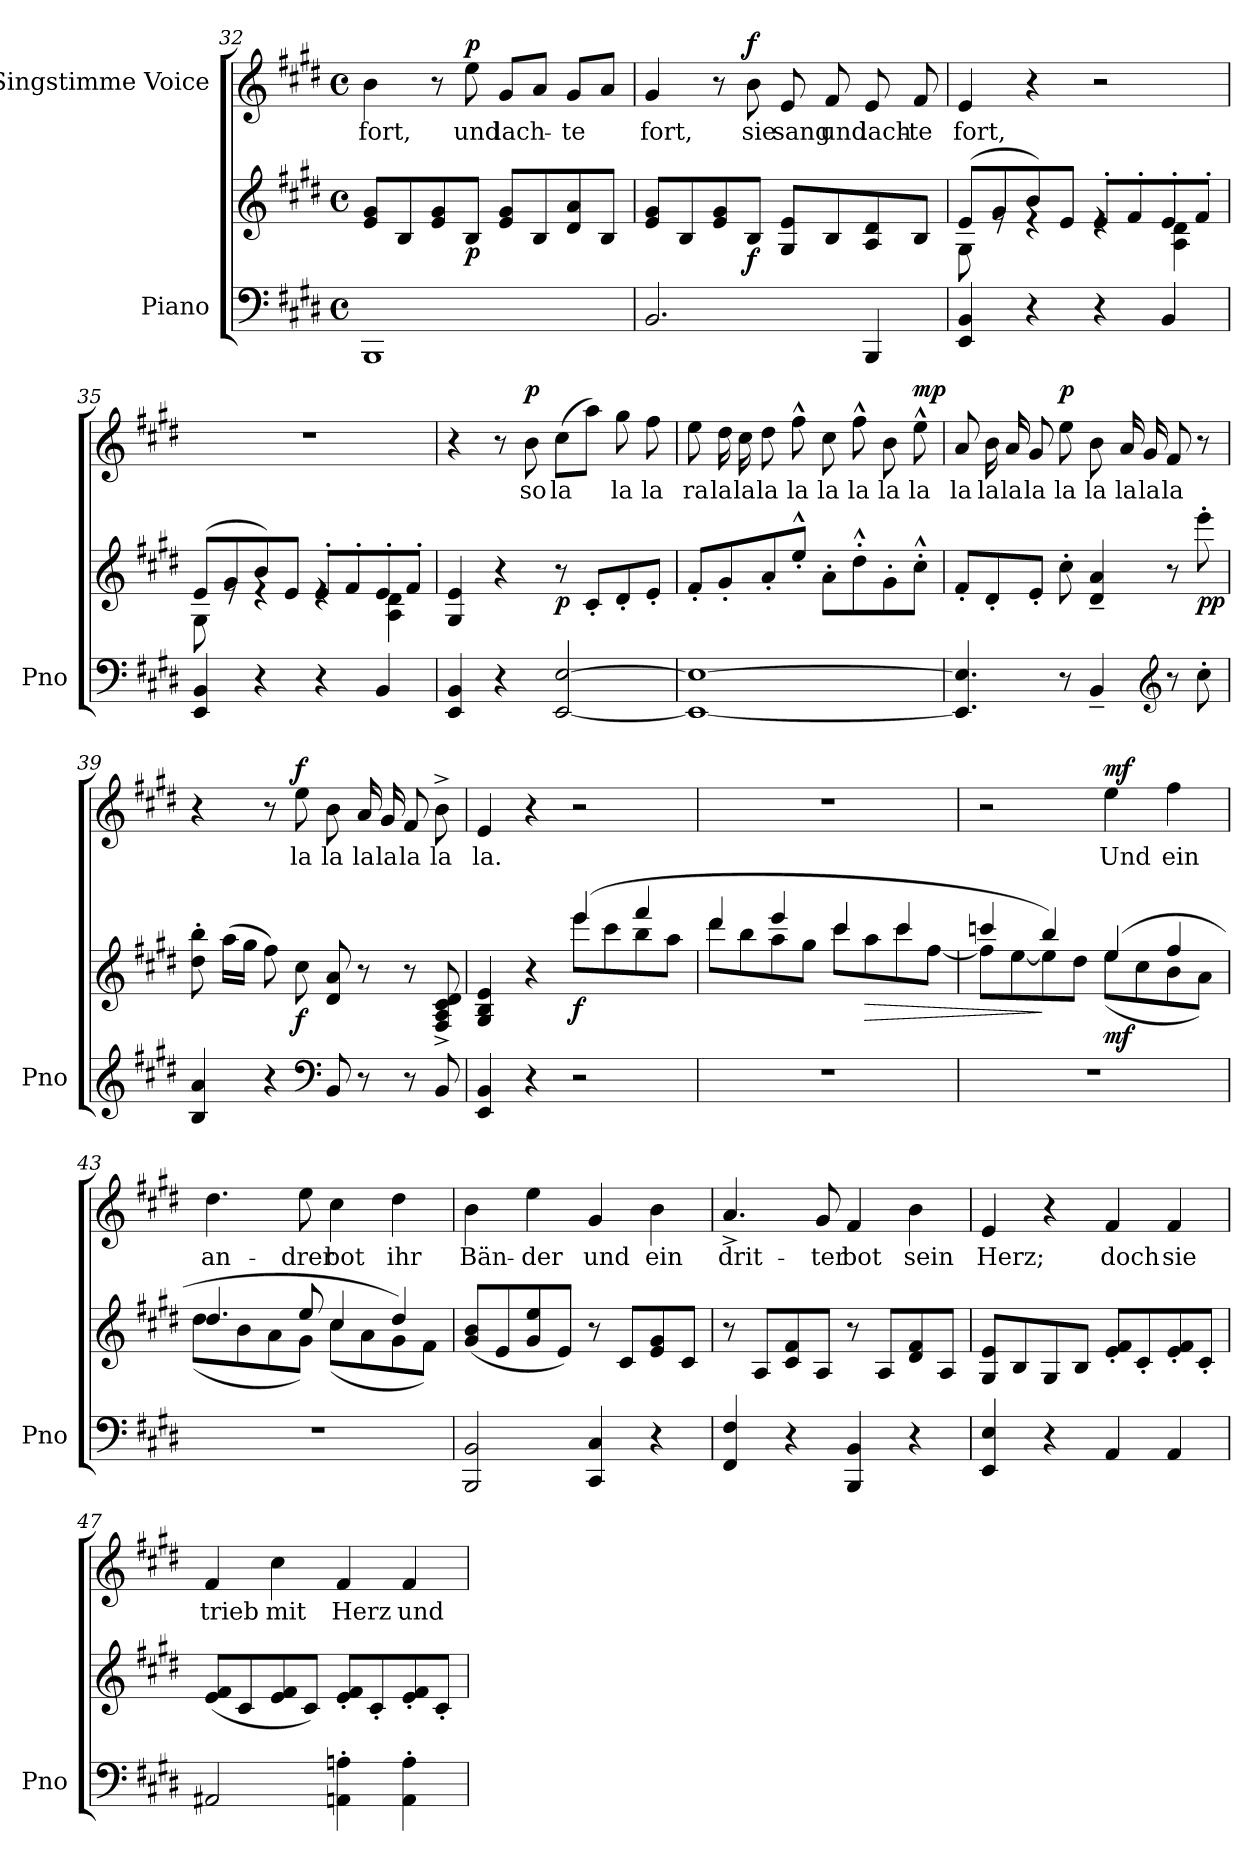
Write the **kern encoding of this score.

**kern	**kern	**dynam	**kern	**text	**dynam
*part2	*part2	*part2	*part1	*part1	*part1
*staff3	*staff2	*staff2/3	*staff1	*staff1	*staff1
*I"Piano	*	*	*I"Singstimme Voice	*	*
*I'Pno	*	*	*	*	*
!!LO:PB:g=z
*clefF4	*clefG2	*	*clefG2	*	*
*k[f#c#g#d#]	*k[f#c#g#d#]	*	*k[f#c#g#d#]	*	*
*M4/4	*M4/4	*	*M4/4	*	*
*met(c)	*met(c)	*	*met(c)	*	*
=32	=32	=32	=32	=32	=32
!	!	!	!	!LO:LY:b	!
1BBB	8e/ 8g#/L	.	4b\	fort,	.
.	8B/	.	.	.	.
.	8e/ 8g#/	.	8r	.	.
!	!	!LO:DY:b	!	!LO:LY:b	!LO:DY:a
.	8B/J	p	8ee\	und	p
!	!	!	!	!LO:LY:b	!
.	8e/ 8g#/L	.	8g#/L	lach-	.
.	8B/	.	8a/J	.	.
!	!	!	!	!LO:LY:b	!
.	8d#/ 8a/	.	8g#/L	-te	.
.	8B/J	.	8a/J	.	.
=33	=33	=33	=33	=33	=33
!	!	!	!	!LO:LY:b	!
2.BB/	8e/ 8g#/L	.	4g#/	fort,	.
.	8B/	.	.	.	.
.	8e/ 8g#/	.	8r	.	.
!	!	!LO:DY:b	!	!LO:LY:b	!LO:DY:a
.	8B/J	f	8b\	sie	f
!	!	!	!	!LO:LY:b	!
.	8G#/ 8e/L	.	8e/	sang	.
!	!	!	!	!LO:LY:b	!
.	8B/	.	8f#/	und	.
!	!	!	!	!LO:LY:b	!
4BBB/	8A/ 8d#/	.	8e/	lach-	.
!	!	!	!	!LO:LY:b	!
.	8B/J	.	8f#/	-te	.
=34	=34	=34	=34	=34	=34
*	*^	*	*	*	*
!	!	!	!	!	!LO:LY:b	!
4EE/ 4BB/	(>8e/L	8G#\	.	4e/	fort,	.
.	8g#/	8re	.	.	.	.
4r	8b/)	4re	.	4r	.	.
.	8e/J	.	.	.	.	.
4r	8e'/L	4re	.	2r	.	.
.	8f#'/	.	.	.	.	.
4BB/	8e'/	4A\ 4d#\	.	.	.	.
.	8f#'/J	.	.	.	.	.
=35	=35	=35	=35	=35	=35	=35
4EE/ 4BB/	(>8e/L	8G#\	.	1r	.	.
.	8g#/	8re	.	.	.	.
4r	8b/)	4re	.	.	.	.
.	8e/J	.	.	.	.	.
4r	8e'/L	4re	.	.	.	.
.	8f#'/	.	.	.	.	.
4BB/	8e'/	4A\ 4d#\	.	.	.	.
.	8f#'/J	.	.	.	.	.
*	*v	*v	*	*	*	*
!!LO:LB:g=z
=36	=36	=36	=36	=36	=36
4EE/ 4BB/	4G#/ 4e/	.	4r	.	.
4r	4r	.	8r	.	.
!	!	!	!	!LO:LY:b	!LO:DY:a
.	.	.	8b\	so	p
!	!	!LO:DY:b	!	!LO:LY:b	!
[2EE/ [2E/	8r	p	(>8cc#\L	la	.
.	8c#'/L	.	8aa\J)	.	.
!	!	!	!	!LO:LY:b	!
.	8d#'/	.	8gg#\	la	.
!	!	!	!	!LO:LY:b	!
.	8e'/J	.	8ff#\	la	.
=37	=37	=37	=37	=37	=37
!	!	!	!	!LO:LY:b	!
1EE_ 1E_	8f#'/L	.	8ee\	ra	.
!	!	!	!	!LO:LY:b	!
.	8g#'/	.	16dd#\	la	.
!	!	!	!	!LO:LY:b	!
.	.	.	16cc#\	la	.
!	!	!	!	!LO:LY:b	!
.	8a'/	.	8dd#\	la	.
!	!	!	!	!LO:LY:b	!
.	8ee'^^/J	.	8ff#^^\	la	.
!	!	!	!	!LO:LY:b	!
.	8a'\L	.	8cc#\	la	.
!	!	!	!	!LO:LY:b	!
.	8dd#'^^\	.	8ff#^^\	la	.
!	!	!	!	!LO:LY:b	!
.	8g#'\	.	8b\	la	.
!	!	!	!	!LO:LY:b	!LO:DY:a
.	8cc#'^^\J	.	8ee^^\	la	mp
=38	=38	=38	=38	=38	=38
!	!	!	!	!LO:LY:b	!
4.EE/] 4.E/]	8f#'/L	.	8a/	la	.
!	!	!	!	!LO:LY:b	!
.	8d#'/	.	16b\	la	.
!	!	!	!	!LO:LY:b	!
.	.	.	16a/	la	.
!	!	!	!	!LO:LY:b	!
.	8e'/J	.	8g#/	la	.
!	!	!	!	!LO:LY:b	!LO:DY:a
8r	8cc#'\	.	8ee\	la	p
!	!	!	!	!LO:LY:b	!
4BB~/	4d#/~ 4a/~	.	8b\	la	.
!	!	!	!	!LO:LY:b	!
.	.	.	16a/	la	.
!	!	!	!	!LO:LY:b	!
.	.	.	16g#/	la	.
*clefG2	*	*	*	*	*
!	!	!	!	!LO:LY:b	!
8r	8r	.	8f#/	la	.
!	!	!LO:DY:b	!	!	!
8cc#'\	8eee'\	pp	8r	.	.
!!LO:LB:g=z
=39	=39	=39	=39	=39	=39
4B/ 4a/	8dd#\' 8bb\'	.	4r	.	.
.	(>16aa\LL	.	.	.	.
.	16gg#\JJ	.	.	.	.
4r	8ff#\)	.	8r	.	.
!	!	!LO:DY:b	!	!LO:LY:b	!LO:DY:a
.	8cc#\	f	8ee\	la	f
*clefF4	*	*	*	*	*
!	!	!	!	!LO:LY:b	!
8BB/	8d#/ 8a/	.	8b\	la	.
!	!	!	!	!LO:LY:b	!
8r	8r	.	16a/	la	.
!	!	!	!	!LO:LY:b	!
.	.	.	16g#/	la	.
!	!	!	!	!LO:LY:b	!
8r	8r	.	8f#/	la	.
!	!	!	!	!LO:LY:b	!
8BB/	8F#/^ 8A/^ 8c#/^ 8d#/^	.	8b^\	la	.
=40	=40	=40	=40	=40	=40
*	*^	*	*	*	*
!	!	!	!	!	!LO:LY:b	!
4EE/ 4BB/	4G#/ 4B/ 4e/	2ryy	.	4e/	la.	.
4r	4r	.	.	4r	.	.
!	!	!	!LO:DY:b	!	!	!
2r	(>4eee/	8eee\L	f	2r	.	.
.	.	8ccc#\	.	.	.	.
.	4fff#/	8bb\	.	.	.	.
.	.	8aa\J	.	.	.	.
=41	=41	=41	=41	=41	=41	=41
1r	4ddd#/	8ddd#\L	.	1r	.	.
.	.	8bb\	.	.	.	.
.	4eee/	8aa\	.	.	.	.
.	.	8gg#\J	.	.	.	.
.	4ccc#/	8ccc#\L	.	.	.	.
!	!	!	!LO:HP:b	!	!	!
.	.	8aa\	>	.	.	.
.	4ccc#/	8ccc#\	.	.	.	.
.	.	[8ff#\J	.	.	.	.
=42	=42	=42	=42	=42	=42	=42
1r	4cccn/	8ff#\L]	.	2r	.	.
.	.	[8ee\	.	.	.	.
.	4bb/)	8ee\]	]	.	.	.
.	.	8dd#\J	.	.	.	.
!	!	!	!LO:DY:b	!	!LO:LY:b	!LO:DY:a
.	(>4ee/	(<8ee\L	mf	4ee\	Und	mf
.	.	8cc#\	.	.	.	.
!	!	!	!	!	!LO:LY:b	!
.	4ff#/	8b\	.	4ff#\	ein	.
.	.	8a\J)	.	.	.	.
!!LO:LB:g=z
=43	=43	=43	=43	=43	=43	=43
!	!LO:N:head=solid	!LO:N:head=solid	!	!	!LO:LY:b	!
1r	4.dd#/	(<8dd#\L	.	4.dd#\	an-	.
.	.	8b\	.	.	.	.
.	.	8a\	.	.	.	.
!	!	!	!	!	!LO:LY:b	!
.	8ee/	8g#\J)	.	8ee\	-drer	.
!	!	!	!	!	!LO:LY:b	!
.	4cc#/	(<8cc#\L	.	4cc#\	bot	.
.	.	8a\	.	.	.	.
!	!	!	!	!	!LO:LY:b	!
.	4dd#/)	8g#\	.	4dd#\	ihr	.
.	.	8f#\J)	.	.	.	.
=44	=44	=44	=44	=44	=44	=44
!	!	!	!	!	!LO:LY:b	!
*	*v	*v	*	*	*	*
2BBB/ 2BB/	(<8g#/ 8b/L	.	4b\	Bän-	.
.	8e/	.	.	.	.
!	!	!	!	!LO:LY:b	!
.	8g#/ 8ee/	.	4ee\	-der	.
.	8e/J)	.	.	.	.
!	!	!	!	!LO:LY:b	!
4CC#/ 4C#/	8r	.	4g#/	und	.
.	8c#/L	.	.	.	.
!	!	!	!	!LO:LY:b	!
4r	8e/ 8g#/	.	4b\	ein	.
.	8c#/J	.	.	.	.
=45	=45	=45	=45	=45	=45
!	!	!	!	!LO:LY:b	!
4FF#/ 4F#/	8r	.	4.a^/	drit-	.
.	8A/L	.	.	.	.
4r	8c#/ 8f#/	.	.	.	.
!	!	!	!	!LO:LY:b	!
.	8A/J	.	8g#/	-ter	.
!	!	!	!	!LO:LY:b	!
4BBB/ 4BB/	8r	.	4f#/	bot	.
.	8A/L	.	.	.	.
!	!	!	!	!LO:LY:b	!
4r	8d#/ 8f#/	.	4b\	sein	.
.	8A/J	.	.	.	.
=46	=46	=46	=46	=46	=46
!	!	!	!	!LO:LY:b	!
4EE/ 4E/	8G#/ 8e/L	.	4e/	Herz;	.
.	8B/	.	.	.	.
4r	8G#/	.	4r	.	.
.	8B/J	.	.	.	.
!	!	!	!	!LO:LY:b	!
4AA/	8e/' 8f#/'L	.	4f#/	doch	.
.	8c#'/	.	.	.	.
!	!	!	!	!LO:LY:b	!
4AA/	8e/' 8f#/'	.	4f#/	sie	.
.	8c#'/J	.	.	.	.
!!LO:PB:g=z
=47	=47	=47	=47	=47	=47
!	!	!	!	!LO:LY:b	!
2AA#X/	(<8e/ 8f#/L	.	4f#/	trieb	.
.	8c#/	.	.	.	.
!	!	!	!	!LO:LY:b	!
.	8e/ 8f#/	.	4cc#\	mit	.
.	8c#/J)	.	.	.	.
!	!	!	!	!LO:LY:b	!
4AAn\' 4An\'	8e/' 8f#/'L	.	4f#/	Herz	.
.	8c#'/	.	.	.	.
!	!	!	!	!LO:LY:b	!
4AA\' 4A\'	8e/' 8f#/'	.	4f#/	und	.
.	8c#'/J	.	.	.	.
=	=	=	=	=	=
*-	*-	*-	*-	*-	*-
